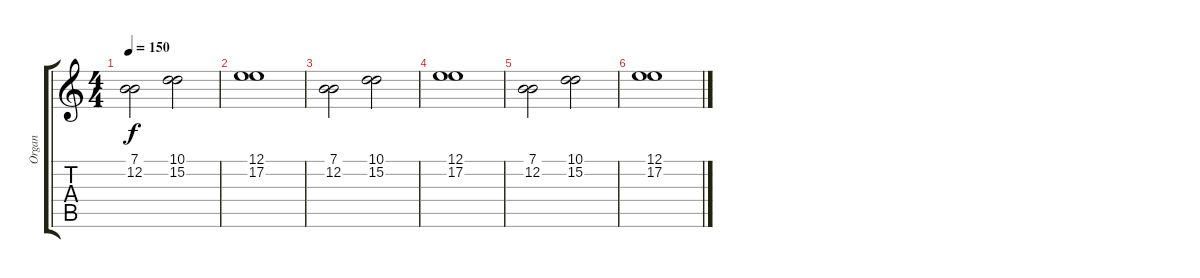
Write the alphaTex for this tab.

\track ("Organ" "Organ") {instrument drawbarorgan}
\staff {score tabs}
\tuning (E4 B3 G3 D3 A2 E2) {hide}
\ts (4 4)
\tempo 150
\clef g2
\ks c
(7.1 12.2).2{dy f} (10.1 15.2).2 |
(12.1 17.2).1 |
(7.1 12.2).2{volume 0} (10.1 15.2).2 |
(12.1 17.2).1 |
(7.1 12.2).2 (10.1 15.2).2 |
(12.1 17.2).1
